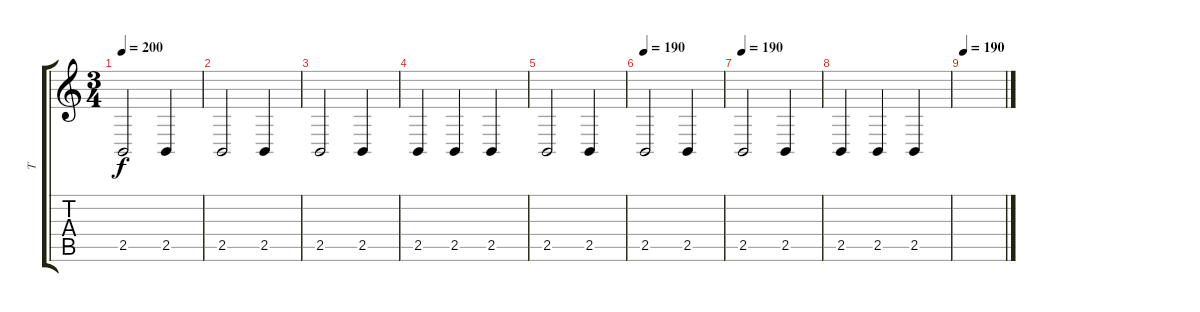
\track ("T" "T") {instrument taikodrum}
\staff {score tabs}
\tuning (E4 B3 G3 D3 A2 E2) {hide}
\ts (3 4)
\tempo 200
\clef g2
\ks c
2.5.2{dy f} 2.5.4 |
2.5.2 2.5.4 |
2.5.2 2.5.4 |
2.5.4 2.5.4 2.5.4 |
2.5.2 2.5.4 |
\tempo 190
2.5.2 2.5.4 |
\tempo 190
2.5.2 2.5.4 |
2.5.4 2.5.4 2.5.4 |
\tempo 190
